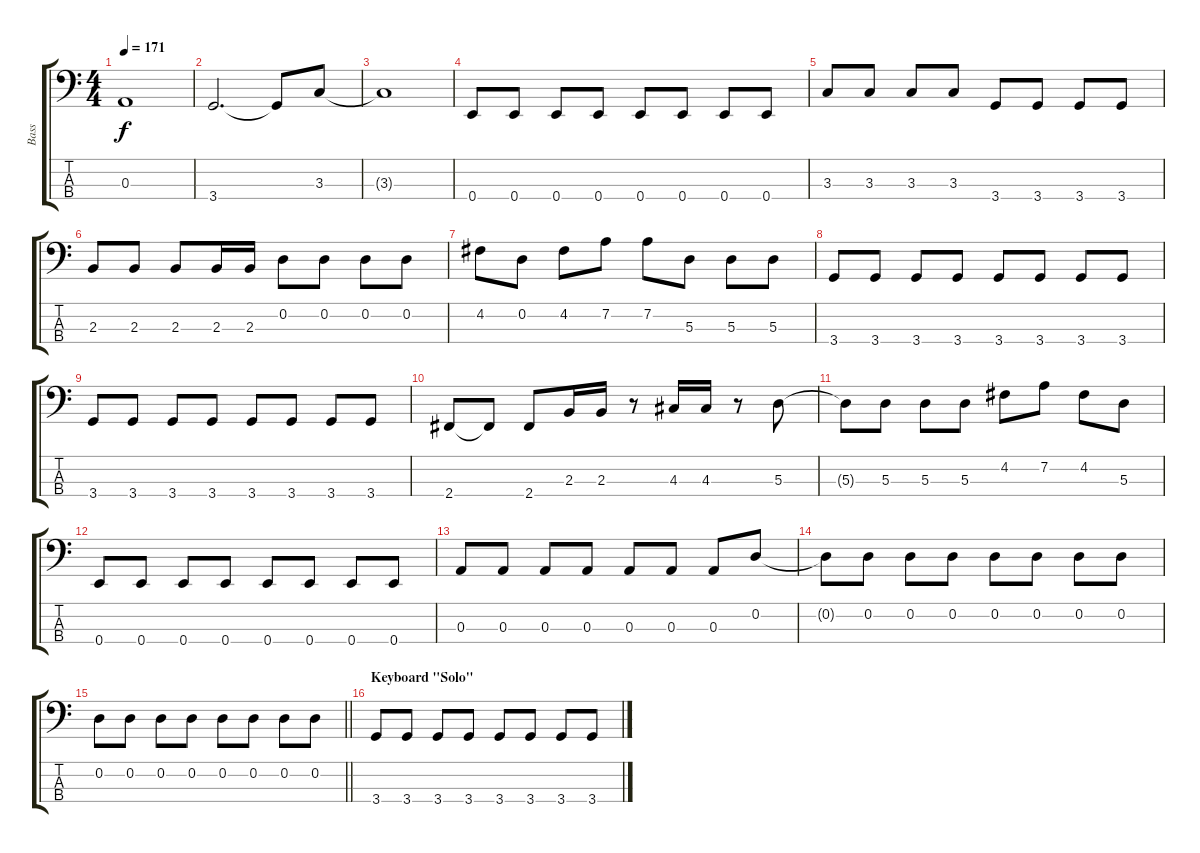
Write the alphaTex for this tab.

\track ("Bass" "Bass") {instrument electricbassfinger}
\staff {score tabs}
\tuning (G2 D2 A1 E1) {hide}
\ts (4 4)
\tempo 171
\clef f4
\ks c
0.3.1{dy f} |
3.4.2{d} 3.4{t}.8 3.3.8 |
3.3{t}.1 |
0.4.8 0.4.8 0.4.8 0.4.8 0.4.8 0.4.8 0.4.8 0.4.8 |
3.3.8 3.3.8 3.3.8 3.3.8 3.4.8 3.4.8 3.4.8 3.4.8 |
2.3.8 2.3.8 2.3.8 2.3.16 2.3.16 0.2.8 0.2.8 0.2.8 0.2.8 |
4.2.8 0.2.8 4.2.8 7.2.8 7.2.8 5.3.8 5.3.8 5.3.8 |
3.4.8 3.4.8 3.4.8 3.4.8 3.4.8 3.4.8 3.4.8 3.4.8 |
3.4.8 3.4.8 3.4.8 3.4.8 3.4.8 3.4.8 3.4.8 3.4.8 |
2.4.8 2.4{t}.8 2.4.8 2.3.16 2.3.16 r.8 4.3.16 4.3.16 r.8 5.3.8 |
5.3{t}.8 5.3.8 5.3.8 5.3.8 4.2.8 7.2.8 4.2.8 5.3.8 |
0.4.8 0.4.8 0.4.8 0.4.8 0.4.8 0.4.8 0.4.8 0.4.8 |
0.3.8 0.3.8 0.3.8 0.3.8 0.3.8 0.3.8 0.3.8 0.2.8 |
0.2{t}.8 0.2.8 0.2.8 0.2.8 0.2.8 0.2.8 0.2.8 0.2.8 |
\barLineRight lightlight
0.2.8 0.2.8 0.2.8 0.2.8 0.2.8 0.2.8 0.2.8 0.2.8 |
\section ("" "Keyboard \"Solo\"")
3.4.8 3.4.8 3.4.8 3.4.8 3.4.8 3.4.8 3.4.8 3.4.8
